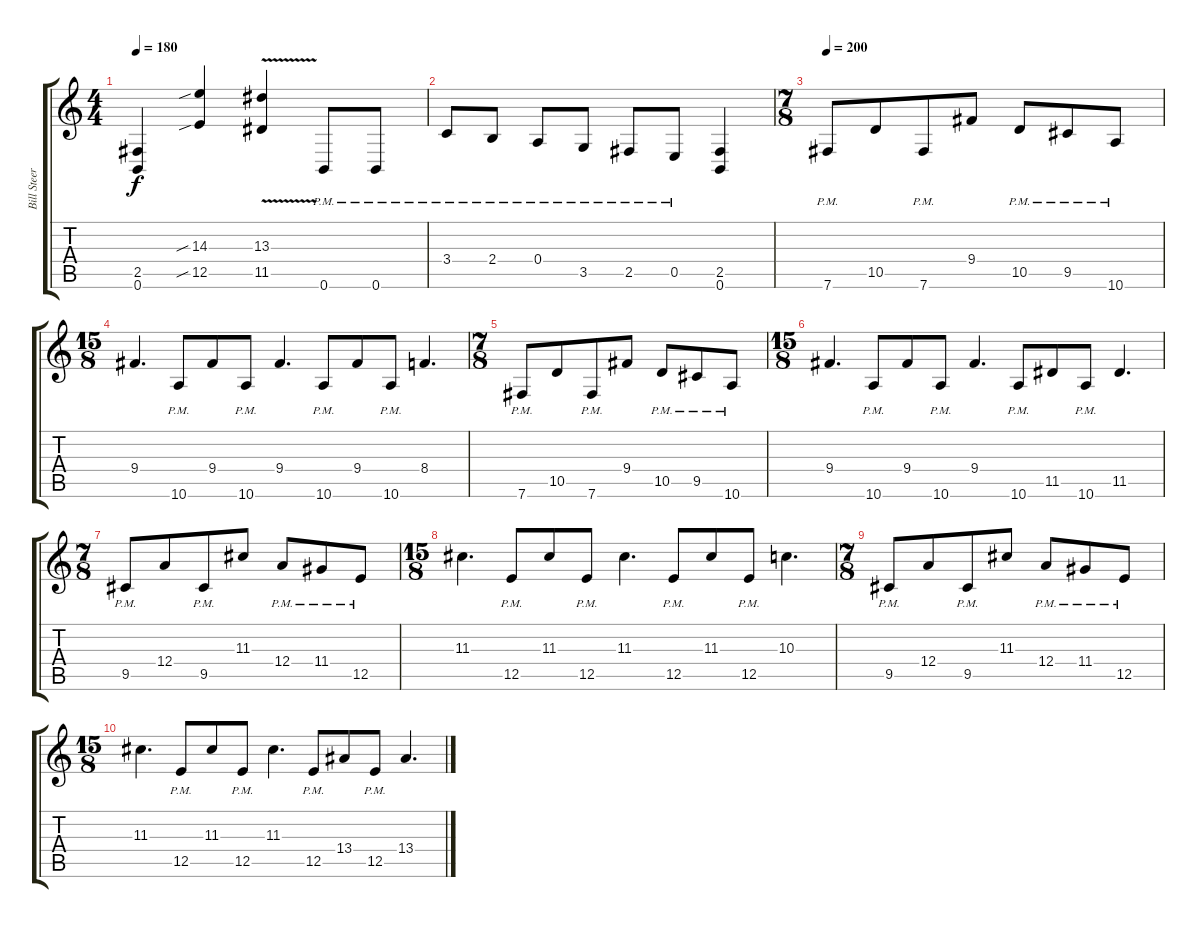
\track ("Bill Steer" "Bill Steer") {instrument distortionguitar}
\staff {score tabs}
\tuning (B3 Gb3 D3 A2 E2 B1) {hide}
\ts (4 4)
\tempo 180
\clef g2
\ks c
(2.5{t} 0.6{t}).4{dy f} (14.3{sib} 12.5{sib}).4 (13.3{v} 11.5{v}).4 0.6{pm}.8 0.6{pm}.8 |
3.4{pm}.8 2.4{pm}.8 0.4{pm}.8 3.5{pm}.8 2.5{pm}.8 0.5{pm}.8 (2.5 0.6).4 |
\ts (7 8)
\tempo 200
7.6{pm}.8 10.5.8 7.6{pm}.8 9.4.8 10.5{pm}.8 9.5{pm}.8 10.6{pm}.8 |
\ts (15 8)
9.4.4{d} 10.6{pm}.8 9.4.8 10.6{pm}.8 9.4.4{d} 10.6{pm}.8 9.4.8 10.6{pm}.8 8.4.4{d} |
\ts (7 8)
7.6{pm}.8 10.5.8 7.6{pm}.8 9.4.8 10.5{pm}.8 9.5{pm}.8 10.6{pm}.8 |
\ts (15 8)
9.4.4{d} 10.6{pm}.8 9.4.8 10.6{pm}.8 9.4.4{d} 10.6{pm}.8 11.5.8 10.6{pm}.8 11.5.4{d} |
\ts (7 8)
9.5{pm}.8 12.4.8 9.5{pm}.8 11.3.8 12.4{pm}.8 11.4{pm}.8 12.5{pm}.8 |
\ts (15 8)
11.3.4{d} 12.5{pm}.8 11.3.8 12.5{pm}.8 11.3.4{d} 12.5{pm}.8 11.3.8 12.5{pm}.8 10.3.4{d} |
\ts (7 8)
9.5{pm}.8 12.4.8 9.5{pm}.8 11.3.8 12.4{pm}.8 11.4{pm}.8 12.5{pm}.8 |
\ts (15 8)
11.3.4{d} 12.5{pm}.8 11.3.8 12.5{pm}.8 11.3.4{d} 12.5{pm}.8 13.4.8 12.5{pm}.8 13.4.4{d}
